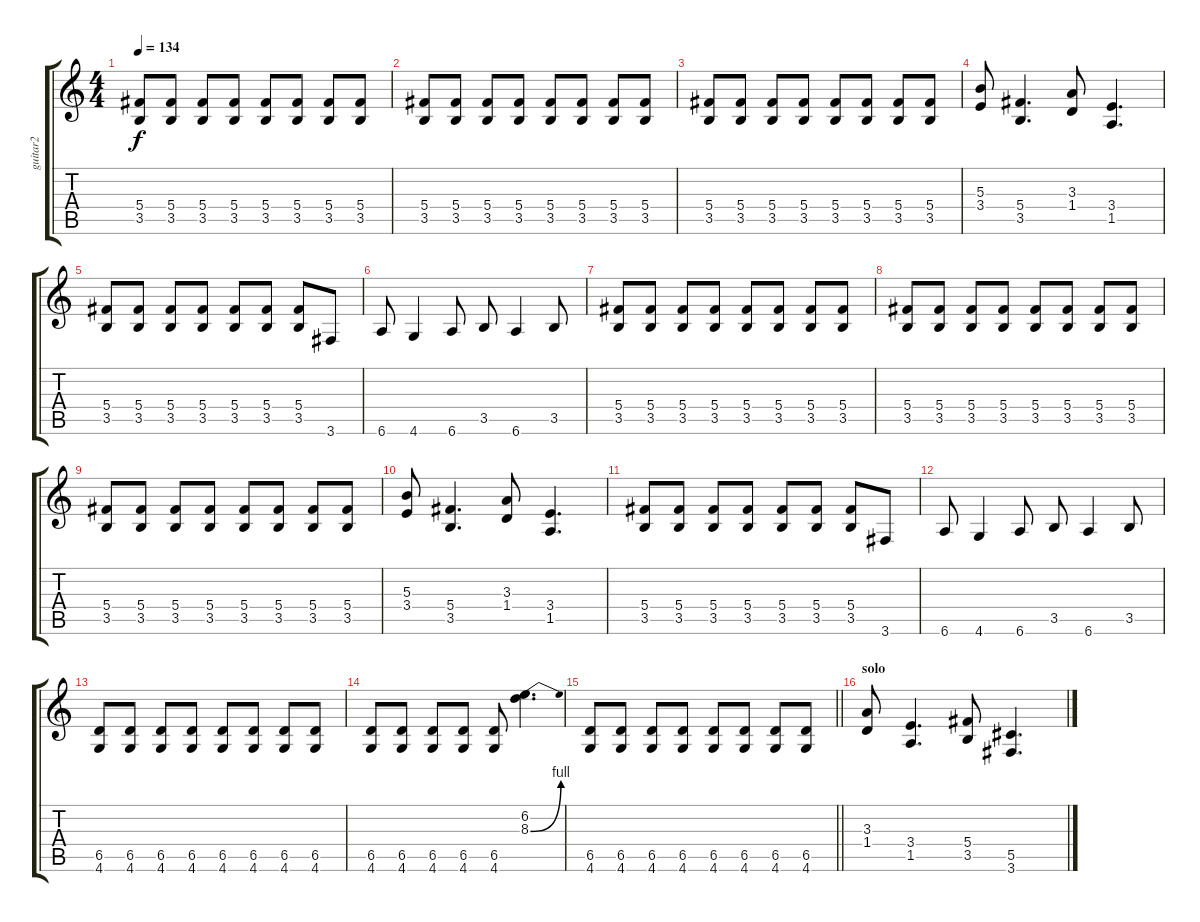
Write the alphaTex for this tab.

\track ("guitar2" "guitar2") {instrument distortionguitar}
\staff {score tabs}
\tuning (Eb4 Bb3 Gb3 Db3 Ab2 Eb2) {hide}
\ts (4 4)
\tempo 134
\clef g2
\ks c
(5.4 3.5).8{dy f} (5.4 3.5).8 (5.4 3.5).8 (5.4 3.5).8 (5.4 3.5).8 (5.4 3.5).8 (5.4 3.5).8 (5.4 3.5).8 |
(5.4 3.5).8 (5.4 3.5).8 (5.4 3.5).8 (5.4 3.5).8 (5.4 3.5).8 (5.4 3.5).8 (5.4 3.5).8 (5.4 3.5).8 |
(5.4 3.5).8 (5.4 3.5).8 (5.4 3.5).8 (5.4 3.5).8 (5.4 3.5).8 (5.4 3.5).8 (5.4 3.5).8 (5.4 3.5).8 |
(5.3 3.4).8 (5.4 3.5).4{d} (3.3 1.4).8 (3.4 1.5).4{d} |
(5.4 3.5).8 (5.4 3.5).8 (5.4 3.5).8 (5.4 3.5).8 (5.4 3.5).8 (5.4 3.5).8 (5.4 3.5).8 3.6.8 |
6.6.8 4.6.4 6.6.8 3.5.8 6.6.4 3.5.8 |
(5.4 3.5).8 (5.4 3.5).8 (5.4 3.5).8 (5.4 3.5).8 (5.4 3.5).8 (5.4 3.5).8 (5.4 3.5).8 (5.4 3.5).8 |
(5.4 3.5).8 (5.4 3.5).8 (5.4 3.5).8 (5.4 3.5).8 (5.4 3.5).8 (5.4 3.5).8 (5.4 3.5).8 (5.4 3.5).8 |
(5.4 3.5).8 (5.4 3.5).8 (5.4 3.5).8 (5.4 3.5).8 (5.4 3.5).8 (5.4 3.5).8 (5.4 3.5).8 (5.4 3.5).8 |
(5.3 3.4).8 (5.4 3.5).4{d} (3.3 1.4).8 (3.4 1.5).4{d} |
(5.4 3.5).8 (5.4 3.5).8 (5.4 3.5).8 (5.4 3.5).8 (5.4 3.5).8 (5.4 3.5).8 (5.4 3.5).8 3.6.8 |
6.6.8 4.6.4 6.6.8 3.5.8 6.6.4 3.5.8 |
(6.5 4.6).8 (6.5 4.6).8 (6.5 4.6).8 (6.5 4.6).8 (6.5 4.6).8 (6.5 4.6).8 (6.5 4.6).8 (6.5 4.6).8 |
(6.5 4.6).8 (6.5 4.6).8 (6.5 4.6).8 (6.5 4.6).8 (6.5 4.6).8 (6.2 8.3{be (bend 0 0 60 4)}).4{d} |
\barLineRight lightlight
(6.5 4.6).8 (6.5 4.6).8 (6.5 4.6).8 (6.5 4.6).8 (6.5 4.6).8 (6.5 4.6).8 (6.5 4.6).8 (6.5 4.6).8 |
\section ("" "solo")
(3.3 1.4).8 (3.4 1.5).4{d} (5.4 3.5).8 (5.5 3.6).4{d}
